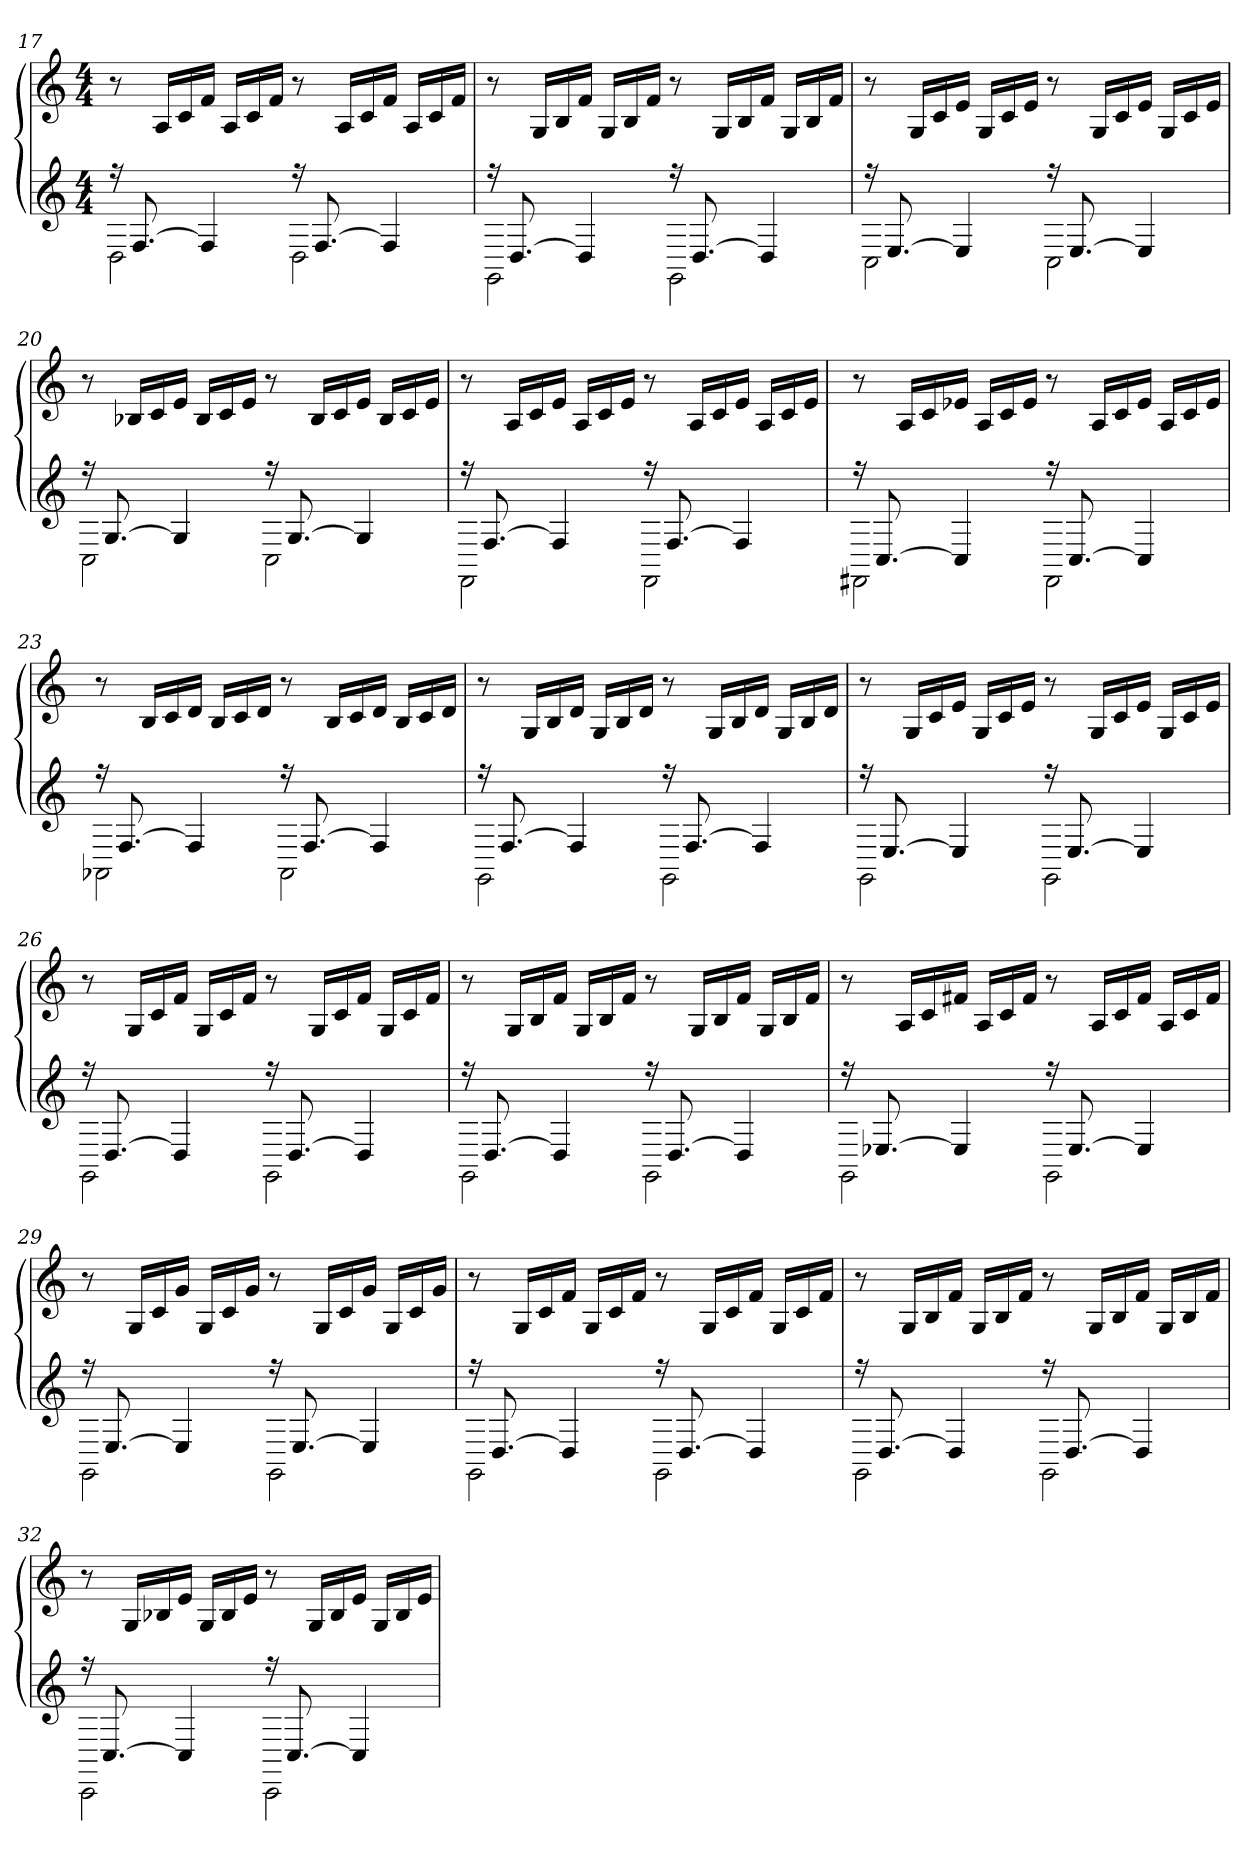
**kern	**kern
*part1	*part1
*staff2	*staff1
*clefG2	*clefG2
*k[]	*k[]
*C:	*C:
*M4/4	*M4/4
=17	=17
*^	*
16r	2D\	8r
[8.F/	.	.
.	.	16ALL
.	.	16c
4F/]	.	16fJJ
.	.	16ALL
.	.	16c
.	.	16fJJ
16r	2D\	8r
[8.F/	.	.
.	.	16ALL
.	.	16c
4F/]	.	16fJJ
.	.	16ALL
.	.	16c
.	.	16fJJ
!!LO:LB:g=z
=18	=18	=18
16r	2GG\	8r
[8.D/	.	.
.	.	16GLL
.	.	16B
4D/]	.	16fJJ
.	.	16GLL
.	.	16B
.	.	16fJJ
16r	2GG\	8r
[8.D/	.	.
.	.	16GLL
.	.	16B
4D/]	.	16fJJ
.	.	16GLL
.	.	16B
.	.	16fJJ
=19	=19	=19
16r	2C\	8r
[8.E/	.	.
.	.	16GLL
.	.	16c
4E/]	.	16eJJ
.	.	16GLL
.	.	16c
.	.	16eJJ
16r	2C\	8r
[8.E/	.	.
.	.	16GLL
.	.	16c
4E/]	.	16eJJ
.	.	16GLL
.	.	16c
.	.	16eJJ
=20	=20	=20
16r	2C\	8r
[8.G/	.	.
.	.	16B-XLL
.	.	16c
4G/]	.	16eJJ
.	.	16B-LL
.	.	16c
.	.	16eJJ
16r	2C\	8r
[8.G/	.	.
.	.	16B-LL
.	.	16c
4G/]	.	16eJJ
.	.	16B-LL
.	.	16c
.	.	16eJJ
!!LO:LB:g=z
=21	=21	=21
16r	2FF\	8r
[8.F/	.	.
.	.	16ALL
.	.	16c
4F/]	.	16eJJ
.	.	16ALL
.	.	16c
.	.	16eJJ
16r	2FF\	8r
[8.F/	.	.
.	.	16ALL
.	.	16c
4F/]	.	16eJJ
.	.	16ALL
.	.	16c
.	.	16eJJ
=22	=22	=22
16r	2FF#X\	8r
[8.C/	.	.
.	.	16ALL
.	.	16c
4C/]	.	16e-XJJ
.	.	16ALL
.	.	16c
.	.	16e-JJ
16r	2FF#\	8r
[8.C/	.	.
.	.	16ALL
.	.	16c
4C/]	.	16e-JJ
.	.	16ALL
.	.	16c
.	.	16e-JJ
=23	=23	=23
16r	2AA-X\	8r
[8.F/	.	.
.	.	16BLL
.	.	16c
4F/]	.	16dJJ
.	.	16BLL
.	.	16c
.	.	16dJJ
16r	2AA-\	8r
[8.F/	.	.
.	.	16BLL
.	.	16c
4F/]	.	16dJJ
.	.	16BLL
.	.	16c
.	.	16dJJ
!!LO:LB:g=z
=24	=24	=24
16r	2GG\	8r
[8.F/	.	.
.	.	16GLL
.	.	16B
4F/]	.	16dJJ
.	.	16GLL
.	.	16B
.	.	16dJJ
16r	2GG\	8r
[8.F/	.	.
.	.	16GLL
.	.	16B
4F/]	.	16dJJ
.	.	16GLL
.	.	16B
.	.	16dJJ
=25	=25	=25
16r	2GG\	8r
[8.E/	.	.
.	.	16GLL
.	.	16c
4E/]	.	16eJJ
.	.	16GLL
.	.	16c
.	.	16eJJ
16r	2GG\	8r
[8.E/	.	.
.	.	16GLL
.	.	16c
4E/]	.	16eJJ
.	.	16GLL
.	.	16c
.	.	16eJJ
=26	=26	=26
16r	2GG\	8r
[8.D/	.	.
.	.	16GLL
.	.	16c
4D/]	.	16fJJ
.	.	16GLL
.	.	16c
.	.	16fJJ
16r	2GG\	8r
[8.D/	.	.
.	.	16GLL
.	.	16c
4D/]	.	16fJJ
.	.	16GLL
.	.	16c
.	.	16fJJ
!!LO:LB:g=z
=27	=27	=27
16r	2GG\	8r
[8.D/	.	.
.	.	16GLL
.	.	16B
4D/]	.	16fJJ
.	.	16GLL
.	.	16B
.	.	16fJJ
16r	2GG\	8r
[8.D/	.	.
.	.	16GLL
.	.	16B
4D/]	.	16fJJ
.	.	16GLL
.	.	16B
.	.	16fJJ
=28	=28	=28
16r	2GG\	8r
[8.E-X/	.	.
.	.	16ALL
.	.	16c
4E-/]	.	16f#XJJ
.	.	16ALL
.	.	16c
.	.	16f#JJ
16r	2GG\	8r
[8.E-/	.	.
.	.	16ALL
.	.	16c
4E-/]	.	16f#JJ
.	.	16ALL
.	.	16c
.	.	16f#JJ
=29	=29	=29
16r	2GG\	8r
[8.E/	.	.
.	.	16GLL
.	.	16c
4E/]	.	16gJJ
.	.	16GLL
.	.	16c
.	.	16gJJ
16r	2GG\	8r
[8.E/	.	.
.	.	16GLL
.	.	16c
4E/]	.	16gJJ
.	.	16GLL
.	.	16c
.	.	16gJJ
!!LO:LB:g=z
=30	=30	=30
16r	2GG\	8r
[8.D/	.	.
.	.	16GLL
.	.	16c
4D/]	.	16fJJ
.	.	16GLL
.	.	16c
.	.	16fJJ
16r	2GG\	8r
[8.D/	.	.
.	.	16GLL
.	.	16c
4D/]	.	16fJJ
.	.	16GLL
.	.	16c
.	.	16fJJ
=31	=31	=31
16r	2GG\	8r
[8.D/	.	.
.	.	16GLL
.	.	16B
4D/]	.	16fJJ
.	.	16GLL
.	.	16B
.	.	16fJJ
16r	2GG\	8r
[8.D/	.	.
.	.	16GLL
.	.	16B
4D/]	.	16fJJ
.	.	16GLL
.	.	16B
.	.	16fJJ
=32	=32	=32
16r	2CC\	8r
[8.C/	.	.
.	.	16GLL
.	.	16B-X
4C/]	.	16eJJ
.	.	16GLL
.	.	16B-
.	.	16eJJ
16r	2CC\	8r
[8.C/	.	.
.	.	16GLL
.	.	16B-
4C/]	.	16eJJ
.	.	16GLL
.	.	16B-
.	.	16eJJ
*v	*v	*
=	=
*-	*-
